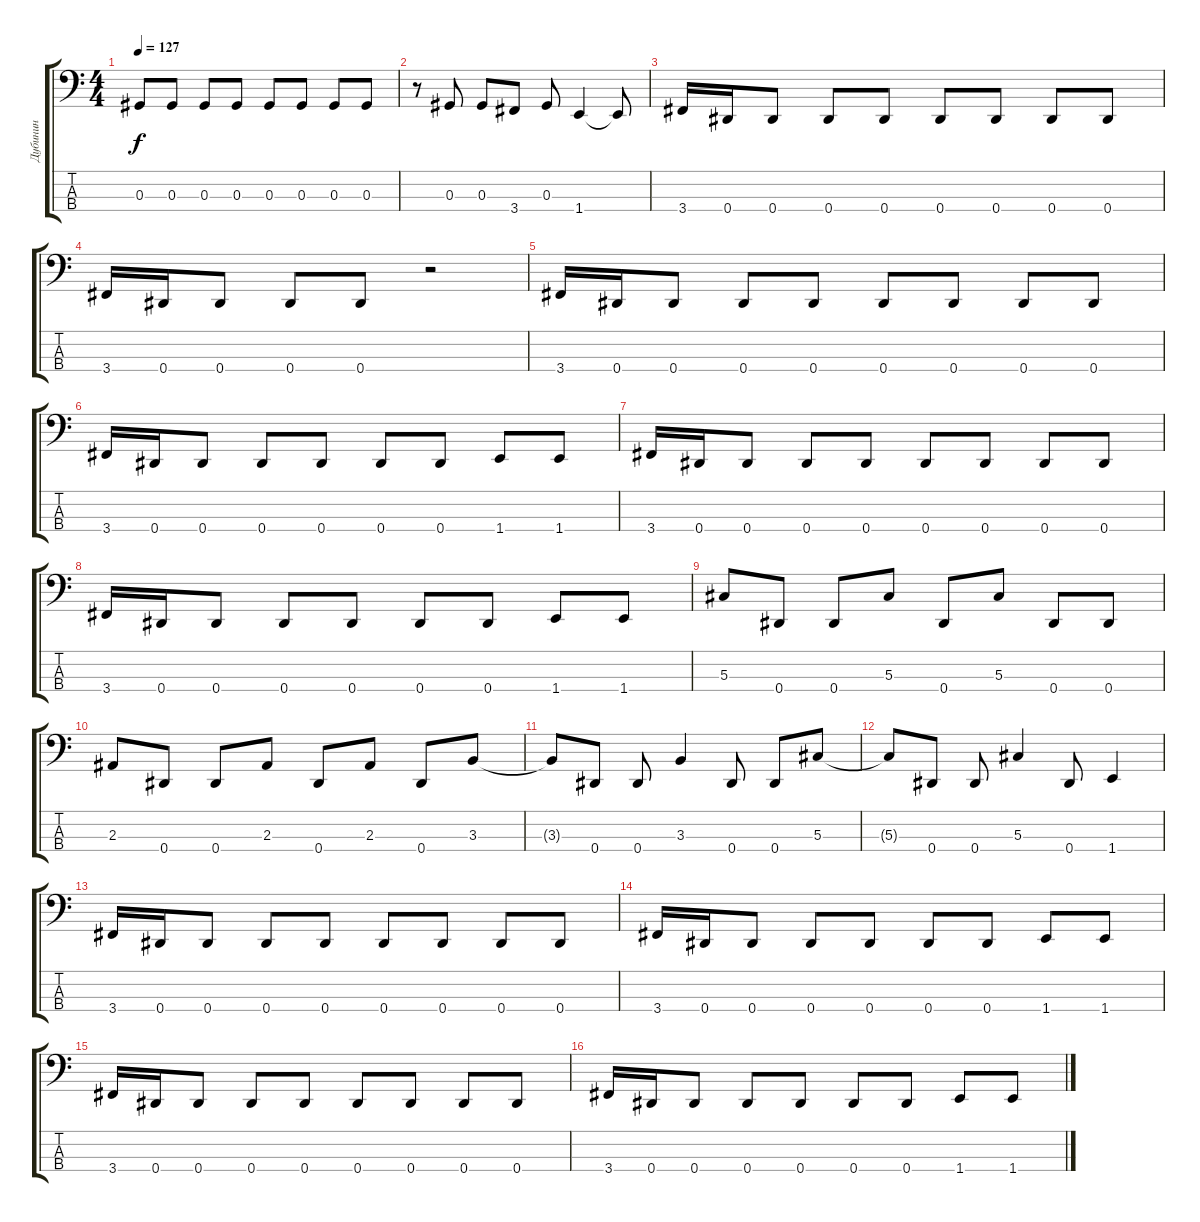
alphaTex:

\track ("Дубинин" "Дубинин") {instrument electricbassfinger}
\staff {score tabs}
\tuning (Gb2 Db2 Ab1 Eb1) {hide}
\ts (4 4)
\tempo 127
\clef f4
\ks c
0.3.8{dy f} 0.3.8 0.3.8 0.3.8 0.3.8 0.3.8 0.3.8 0.3.8 |
r.8 0.3.8 0.3.8 3.4.8 0.3.8 1.4.4 1.4{t}.8 |
3.4.16 0.4.16 0.4.8 0.4.8 0.4.8 0.4.8 0.4.8 0.4.8 0.4.8 |
3.4.16 0.4.16 0.4.8 0.4.8 0.4.8 r.2 |
3.4.16 0.4.16 0.4.8 0.4.8 0.4.8 0.4.8 0.4.8 0.4.8 0.4.8 |
3.4.16 0.4.16 0.4.8 0.4.8 0.4.8 0.4.8 0.4.8 1.4.8 1.4.8 |
3.4.16 0.4.16 0.4.8 0.4.8 0.4.8 0.4.8 0.4.8 0.4.8 0.4.8 |
3.4.16 0.4.16 0.4.8 0.4.8 0.4.8 0.4.8 0.4.8 1.4.8 1.4.8 |
5.3.8 0.4.8 0.4.8 5.3.8 0.4.8 5.3.8 0.4.8 0.4.8 |
2.3.8 0.4.8 0.4.8 2.3.8 0.4.8 2.3.8 0.4.8 3.3.8 |
3.3{t}.8 0.4.8 0.4.8 3.3.4 0.4.8 0.4.8 5.3.8 |
5.3{t}.8 0.4.8 0.4.8 5.3.4 0.4.8 1.4.4 |
3.4.16 0.4.16 0.4.8 0.4.8 0.4.8 0.4.8 0.4.8 0.4.8 0.4.8 |
3.4.16 0.4.16 0.4.8 0.4.8 0.4.8 0.4.8 0.4.8 1.4.8 1.4.8 |
3.4.16 0.4.16 0.4.8 0.4.8 0.4.8 0.4.8 0.4.8 0.4.8 0.4.8 |
3.4.16 0.4.16 0.4.8 0.4.8 0.4.8 0.4.8 0.4.8 1.4.8 1.4.8
